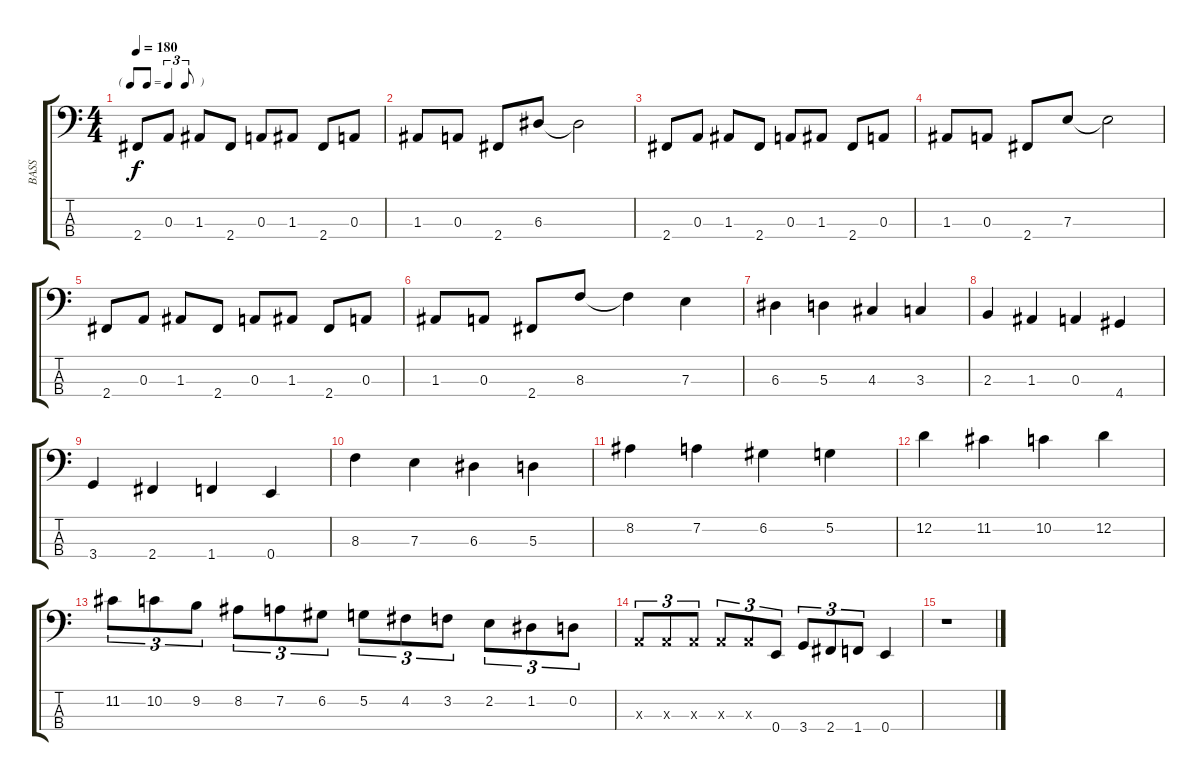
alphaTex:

\track ("BASS" "BASS") {instrument electricbasspick}
\staff {score tabs}
\tuning (G2 D2 A1 E1) {hide}
\ts (4 4)
\tf triplet8th
\tempo 180
\clef f4
\ks c
2.4.8{dy f} 0.3.8 1.3.8 2.4.8 0.3.8 1.3.8 2.4.8 0.3.8 |
1.3.8 0.3.8 2.4.8 6.3.8 6.3{t}.2 |
2.4.8 0.3.8 1.3.8 2.4.8 0.3.8 1.3.8 2.4.8 0.3.8 |
1.3.8 0.3.8 2.4.8 7.3.8 7.3{t}.2 |
2.4.8 0.3.8 1.3.8 2.4.8 0.3.8 1.3.8 2.4.8 0.3.8 |
1.3.8 0.3.8 2.4.8 8.3.8 8.3{t}.4 7.3.4 |
6.3.4 5.3.4 4.3.4 3.3.4 |
2.3.4 1.3.4 0.3.4 4.4.4 |
3.4.4 2.4.4 1.4.4 0.4.4 |
8.3.4 7.3.4 6.3.4 5.3.4 |
8.2.4 7.2.4 6.2.4 5.2.4 |
12.2.4 11.2.4 10.2.4 12.2.4 |
11.2.8{tu (3 2)} 10.2.8{tu (3 2)} 9.2.8{tu (3 2)} 8.2.8{tu (3 2)} 7.2.8{tu (3 2)} 6.2.8{tu (3 2)} 5.2.8{tu (3 2)} 4.2.8{tu (3 2)} 3.2.8{tu (3 2)} 2.2.8{tu (3 2)} 1.2.8{tu (3 2)} 0.2.8{tu (3 2)} |
0.3{x}.8{tu (3 2)} 0.3{x}.8{tu (3 2)} 0.3{x}.8{tu (3 2)} 0.3{x}.8{tu (3 2)} 0.3{x}.8{tu (3 2)} 0.4.8{tu (3 2)} 3.4.8{tu (3 2)} 2.4.8{tu (3 2)} 1.4.8{tu (3 2)} 0.4.4 |
r.1
